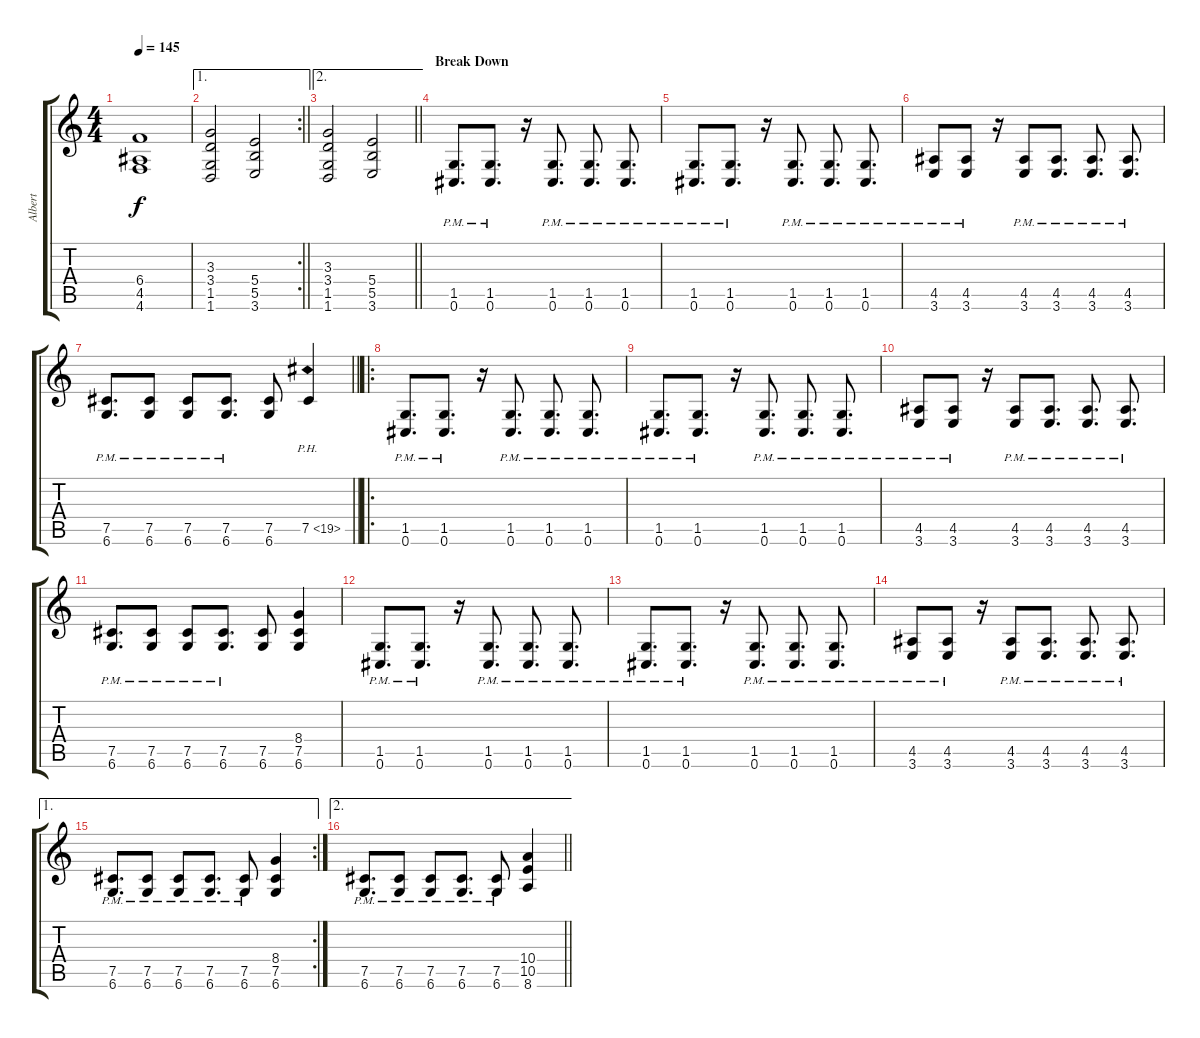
\track ("Albert" "Albert") {instrument distortionguitar}
\staff {score tabs}
\tuning (Db4 Ab3 E3 B2 Gb2 Db2) {hide}
\ts (4 4)
\tempo 145
\clef g2
\ks c
(6.4 4.5 4.6).1{dy f} |
\ae 1
\rc 2
\barLineRight lightlight
(3.3 3.4 1.5 1.6).2 (5.4 5.5 3.6).2 |
\ae 2
\barLineRight lightlight
(3.3 3.4 1.5 1.6).2 (5.4 5.5 3.6).2 |
\section ("" "Break Down")
(1.5{pm} 0.6{pm}).8{d} (1.5{pm} 0.6{pm}).8{d} r.16 (1.5{pm} 0.6{pm}).8{d} (1.5{pm} 0.6{pm}).8{d} (1.5{pm} 0.6{pm}).8{d} |
(1.5{pm} 0.6{pm}).8{d} (1.5{pm} 0.6{pm}).8{d} r.16 (1.5{pm} 0.6{pm}).8{d} (1.5{pm} 0.6{pm}).8{d} (1.5{pm} 0.6{pm}).8{d} |
(4.5{pm} 3.6{pm}).8 (4.5{pm} 3.6{pm}).8 r.16 (4.5{pm} 3.6{pm}).8 (4.5{pm} 3.6{pm}).8{d} (4.5{pm} 3.6{pm}).8{d} (4.5{pm} 3.6{pm}).8{d} |
\barLineRight lightlight
(7.5{pm} 6.6{pm}).8{d} (7.5{pm} 6.6{pm}).8 (7.5{pm} 6.6{pm}).8 (7.5{pm} 6.6{pm}).8{d} (7.5 6.6).8 7.5{ph 12}.4 |
\ro
\section ("" "")
(1.5{pm} 0.6{pm}).8{d} (1.5{pm} 0.6{pm}).8{d} r.16 (1.5{pm} 0.6{pm}).8{d} (1.5{pm} 0.6{pm}).8{d} (1.5{pm} 0.6{pm}).8{d} |
(1.5{pm} 0.6{pm}).8{d} (1.5{pm} 0.6{pm}).8{d} r.16 (1.5{pm} 0.6{pm}).8{d} (1.5{pm} 0.6{pm}).8{d} (1.5{pm} 0.6{pm}).8{d} |
(4.5{pm} 3.6{pm}).8 (4.5{pm} 3.6{pm}).8 r.16 (4.5{pm} 3.6{pm}).8 (4.5{pm} 3.6{pm}).8{d} (4.5{pm} 3.6{pm}).8{d} (4.5{pm} 3.6{pm}).8{d} |
(7.5{pm} 6.6{pm}).8{d} (7.5{pm} 6.6{pm}).8 (7.5{pm} 6.6{pm}).8 (7.5{pm} 6.6{pm}).8{d} (7.5 6.6).8 (8.4 7.5 6.6).4 |
(1.5{pm} 0.6{pm}).8{d} (1.5{pm} 0.6{pm}).8{d} r.16 (1.5{pm} 0.6{pm}).8{d} (1.5{pm} 0.6{pm}).8{d} (1.5{pm} 0.6{pm}).8{d} |
(1.5{pm} 0.6{pm}).8{d} (1.5{pm} 0.6{pm}).8{d} r.16 (1.5{pm} 0.6{pm}).8{d} (1.5{pm} 0.6{pm}).8{d} (1.5{pm} 0.6{pm}).8{d} |
(4.5{pm} 3.6{pm}).8 (4.5{pm} 3.6{pm}).8 r.16 (4.5{pm} 3.6{pm}).8 (4.5{pm} 3.6{pm}).8{d} (4.5{pm} 3.6{pm}).8{d} (4.5{pm} 3.6{pm}).8{d} |
\ae 1
\rc 2
(7.5{pm} 6.6{pm}).8{d} (7.5{pm} 6.6{pm}).8 (7.5{pm} 6.6{pm}).8 (7.5{pm} 6.6{pm}).8{d} (7.5{pm} 6.6{pm}).8 (8.4 7.5 6.6).4 |
\ae 2
\barLineRight lightlight
(7.5{pm} 6.6{pm}).8{d} (7.5{pm} 6.6{pm}).8 (7.5{pm} 6.6{pm}).8 (7.5{pm} 6.6{pm}).8{d} (7.5{pm} 6.6{pm}).8 (10.4 10.5 8.6).4
